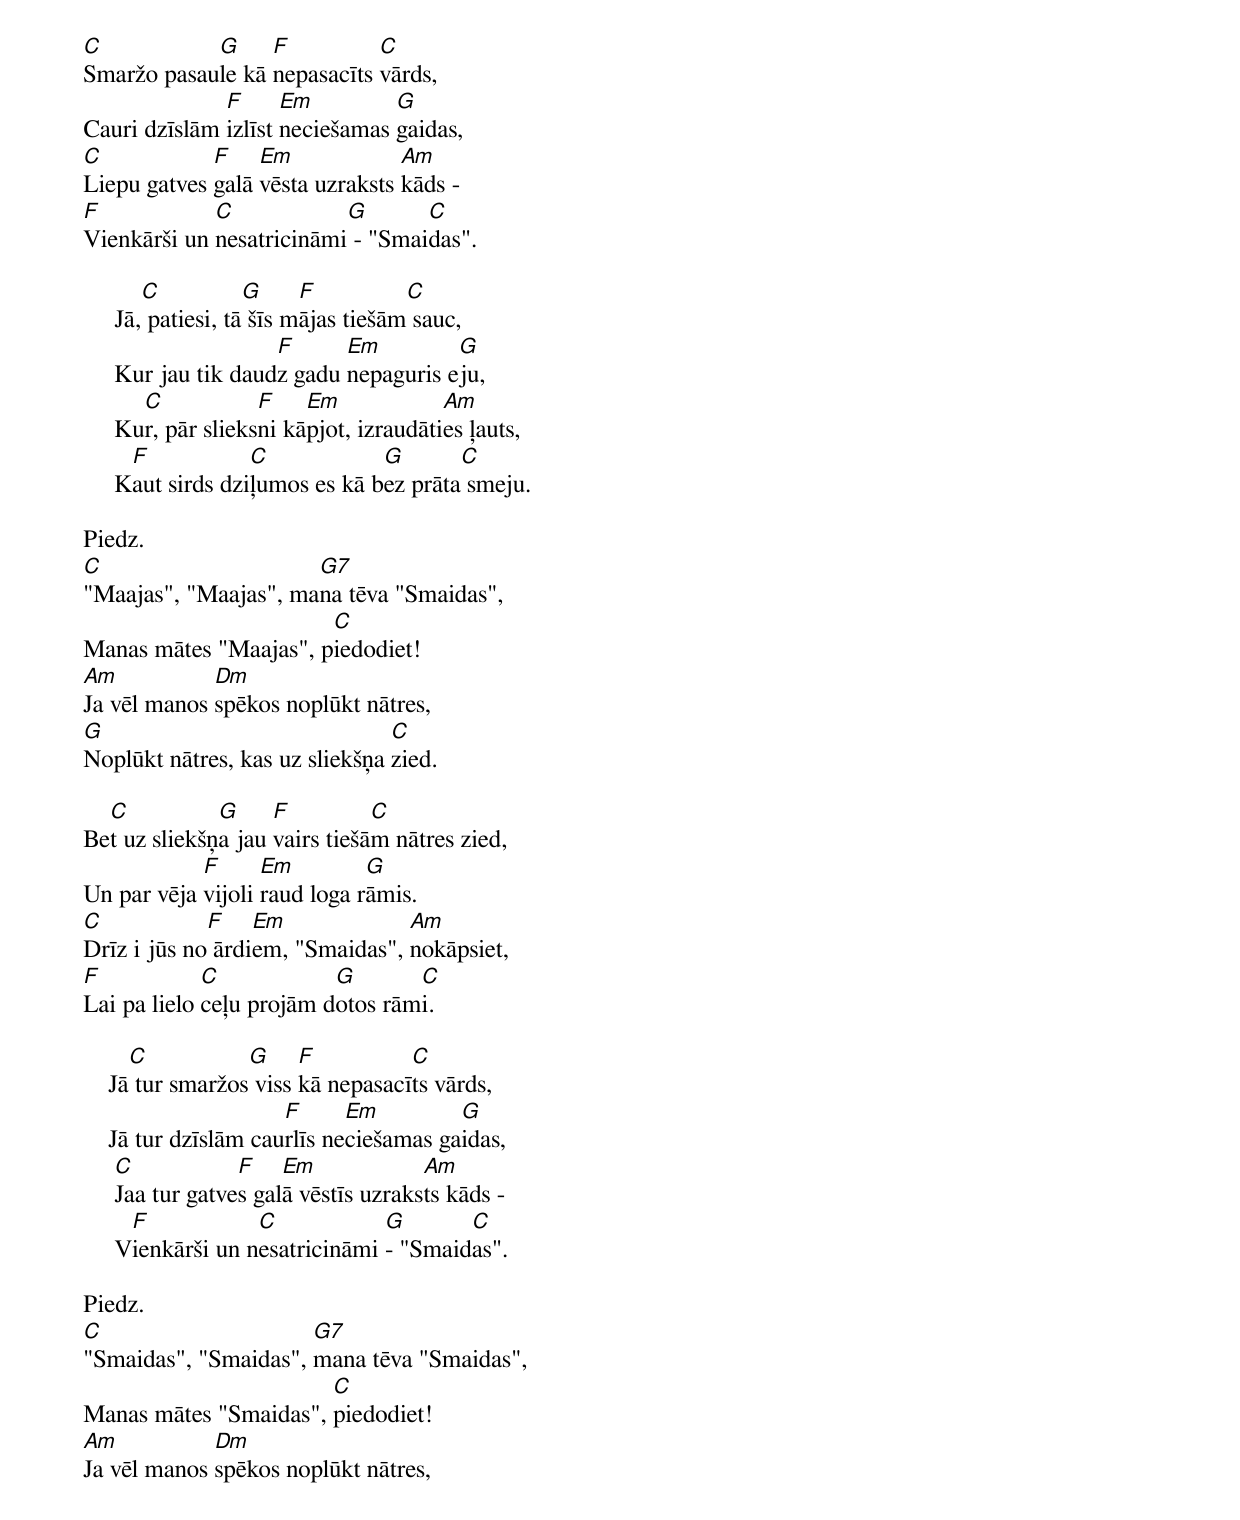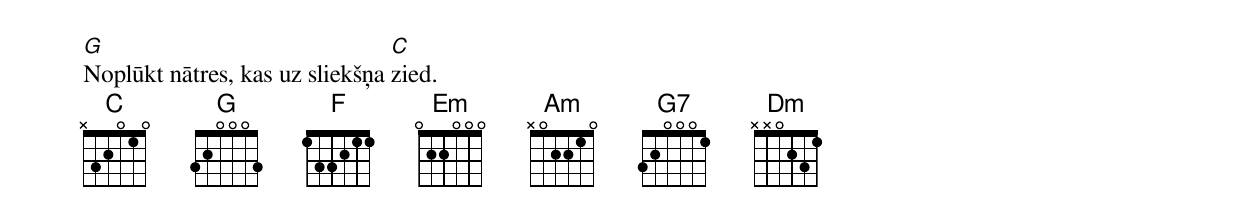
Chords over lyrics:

C           G     F          C
Smaržo pasaule kā nepasacīts vārds,
              F      Em         G
Cauri dzīslām izlīst neciešamas gaidas,
C            F    Em             Am
Liepu gatves galā vēsta uzraksts kāds -
F            C            G       C
Vienkārši un nesatricināmi - "Smaidas".

        C           G     F          C
     Jā, patiesi, tā šīs mājas tiešām sauc,
                     F      Em         G
     Kur jau tik daudz gadu nepaguris eju,
       C            F    Em             Am
     Kur, pār slieksni kāpjot, izraudāties ļauts,
      F            C            G       C
     Kaut sirds dziļumos es kā bez prāta smeju.

Piedz.
C                     G7
"Maajas", "Maajas", mana tēva "Smaidas",
                       C
Manas mātes "Maajas", piedodiet!
Am           Dm
Ja vēl manos spēkos noplūkt nātres,
G                               C
Noplūkt nātres, kas uz sliekšņa zied.

  C           G     F          C
Bet uz sliekšņa jau vairs tiešām nātres zied,
            F      Em         G
Un par vēja vijoli raud loga rāmis.
C            F    Em             Am
Drīz i jūs no ārdiem, "Smaidas", nokāpsiet,
F            C            G       C
Lai pa lielo ceļu projām dotos rāmi.

      C           G     F          C
    Jā tur smaržos viss kā nepasacīts vārds,
                      F      Em         G
    Jā tur dzīslām caurlīs neciešamas gaidas,
     C            F    Em             Am
     Jaa tur gatves galā vēstīs uzraksts kāds -
      F            C            G       C
     Vienkārši un nesatricināmi - "Smaidas".

Piedz.
C                     G7
"Smaidas", "Smaidas", mana tēva "Smaidas",
                       C
Manas mātes "Smaidas", piedodiet!
Am           Dm
Ja vēl manos spēkos noplūkt nātres,
G                               C
Noplūkt nātres, kas uz sliekšņa zied.
